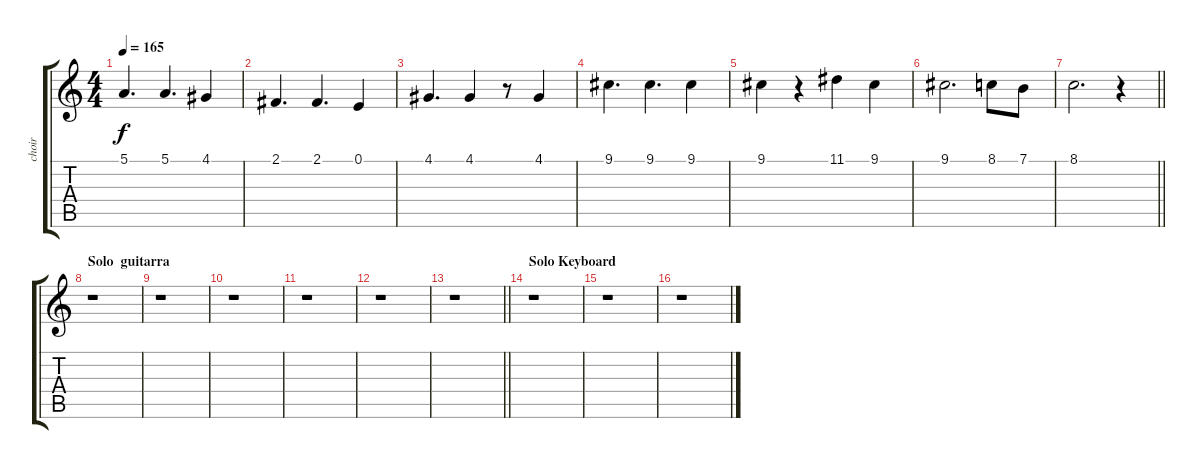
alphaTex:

\track ("choir" "choir") {instrument choiraahs}
\staff {score tabs}
\tuning (E4 B3 G3 D3 A2 E2) {hide}
\ts (4 4)
\tempo 165
\clef g2
\ks c
5.1.4{d dy f} 5.1.4{d} 4.1.4 |
2.1.4{d} 2.1.4{d} 0.1.4 |
4.1.4{d} 4.1.4 r.8 4.1.4 |
9.1.4{d} 9.1.4{d} 9.1.4 |
9.1.4 r.4 11.1.4 9.1.4 |
9.1.2{d} 8.1.8 7.1.8 |
\barLineRight lightlight
8.1.2{d} r.4 |
\section ("" "Solo  guitarra")
r.1 |
r.1 |
r.1 |
r.1 |
r.1 |
\barLineRight lightlight
r.1 |
\section ("" "Solo Keyboard")
r.1 |
r.1 |
r.1
